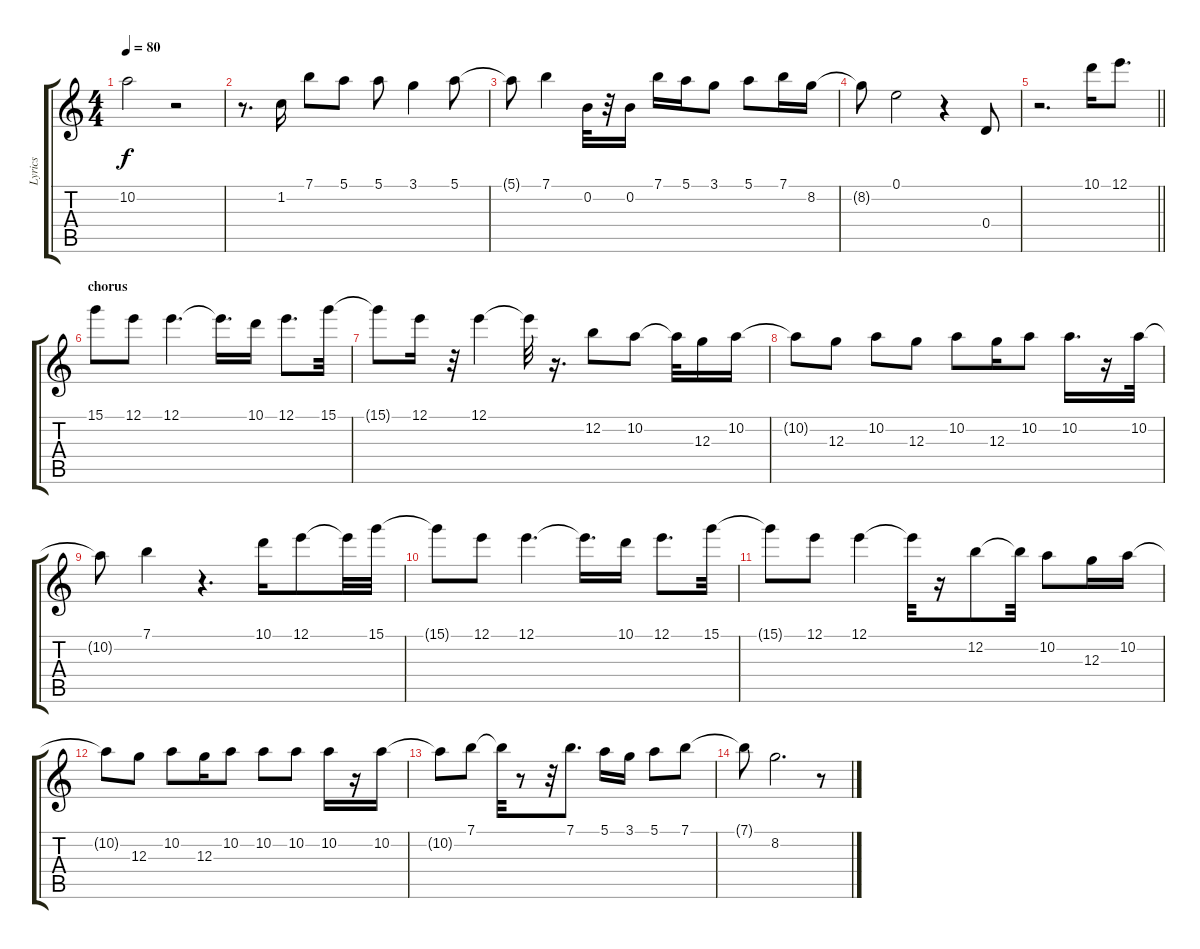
\track ("Lyrics" "Lyrics") {instrument acousticguitarsteel}
\staff {score tabs}
\tuning (E4 B3 G3 D3 A2 E2) {hide}
\ts (4 4)
\tempo 80
\clef g2
\ks c
10.2{t}.2{dy f} r.2 |
r.8{d} 1.2.16 7.1.8 5.1.8 5.1.8 3.1.4 5.1.8 |
5.1{t}.8 7.1.4 0.2.32 r.32 0.2.16 7.1.16 5.1.16 3.1.8 5.1.8 7.1.16 8.2.16 |
8.2{t}.8 0.1.2 r.4 0.4.8 |
\barLineRight lightlight
r.2{d} 10.1.16 12.1.8{d} |
\section ("" "chorus")
15.1.8 12.1.8 12.1.4{d} 12.1{t}.16{d} 10.1.16 12.1.8{d} 15.1.32 |
15.1{t}.8 12.1.16 r.32 12.1.4 12.1{t}.32 r.16{d} 12.2.8 10.2.8 10.2{t}.32 12.3.16 10.2.16 |
10.2{t}.8 12.3.8 10.2.8 12.3.8 10.2.8 12.3.16 10.2.8 10.2.16{d} r.16 10.2.32 |
10.2{t}.8 7.1.4 r.4{d} 10.1.16 12.1.8 12.1{t}.32 15.1.32 |
15.1{t}.8 12.1.8 12.1.4{d} 12.1{t}.16{d} 10.1.16 12.1.8{d} 15.1.32 |
15.1{t}.8 12.1.8 12.1.4 12.1{t}.32 r.16 12.2.8 12.2{t}.32 10.2.8 12.3.16 10.2.16 |
10.2{t}.8 12.3.8 10.2.8 12.3.16 10.2.8 10.2.8 10.2.8 10.2.16 r.16 10.2.16 |
10.2{t}.8 7.1.8 7.1{t}.32 r.8 r.32 7.1.8{d} 5.1.16 3.1.16 5.1.8 7.1.8 |
7.1{t}.8 8.2.2{d} r.8
